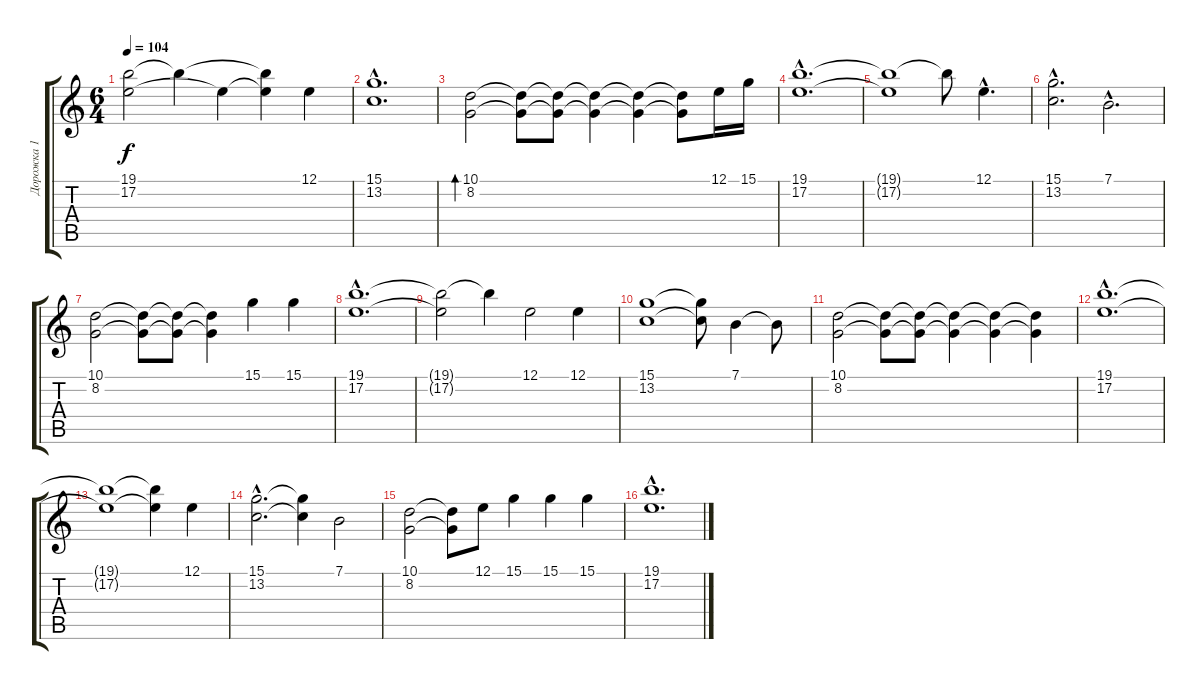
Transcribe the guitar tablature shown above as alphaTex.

\track ("Дорожка 1" "Дорожка 1") {instrument acousticgrandpiano}
\staff {score tabs}
\tuning (E4 B3 G3 D3 A2 E2) {hide}
\ts (6 4)
\tempo 104
\clef g2
\ks c
(19.1{t} 17.2{t}).2{dy f} 19.1{t}.4 17.2{t}.4 (19.1{t} 17.2{t}).4 12.1.4 |
(15.1{hac} 13.2{hac}).1{d} |
(10.1 8.2).2{bd 120} (10.1{t} 8.2{t}).8 (10.1{t} 8.2{t}).8 (10.1{t} 8.2{t}).4 (10.1{t} 8.2{t}).4 (10.1{t} 8.2{t}).8 12.1.16 15.1.16 |
(19.1{hac} 17.2{hac}).1{d} |
(19.1{t} 17.2{t}).1 19.1{t}.8 12.1{hac}.4{d} |
(15.1{hac} 13.2{hac}).2{d} 7.1{hac}.2{d} |
(10.1 8.2).2 (10.1{t} 8.2{t}).8 (10.1{t} 8.2{t}).8 (10.1{t} 8.2{t}).4 15.1.4 15.1.4 |
(19.1{hac} 17.2{hac}).1{d} |
(19.1{t} 17.2{t}).2 19.1{t}.4 12.1.2 12.1.4 |
(15.1 13.2).1 (15.1{t} 13.2{t}).8 7.1.4 7.1{t}.8 |
(10.1 8.2).2 (10.1{t} 8.2{t}).8 (10.1{t} 8.2{t}).8 (10.1{t} 8.2{t}).4 (10.1{t} 8.2{t}).4 (10.1{t} 8.2{t}).4 |
(19.1{hac} 17.2{hac}).1{d} |
(19.1{t} 17.2{t}).1 (19.1{t} 17.2{t}).4 12.1.4 |
(15.1{hac} 13.2{hac}).2{d} (15.1{t} 13.2{t}).4 7.1.2 |
(10.1 8.2).2 (10.1{t} 8.2{t}).8 12.1.8 15.1.4 15.1.4 15.1.4 |
(19.1{hac} 17.2{hac}).1{d}
